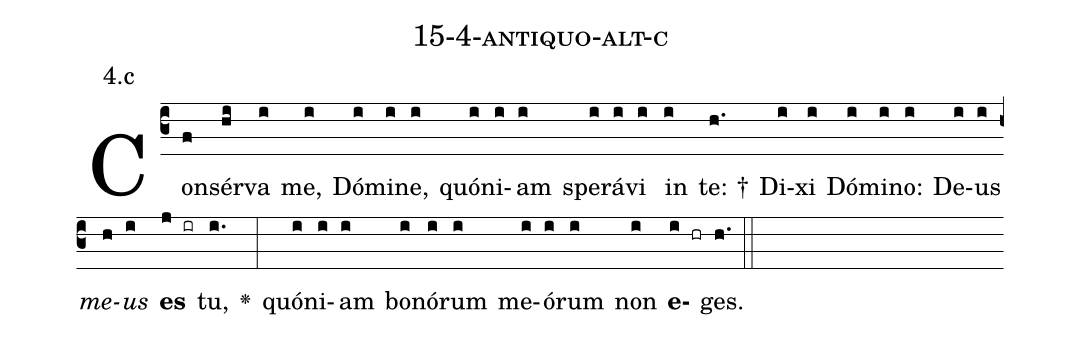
name: 15-4-antiquo-alt-c;
annotation: 4.c;
%%
(c3)Con(f)sér(hi)va(i) me,(i) Dó(i)mi(i)ne,(i) quón(i)i(i)am(i) spe(i)rá(i)vi(i) in(i) te: †(h.) Di(i)xi(i) Dó(i)mi(i)no:(i) De(i)us(i) <i>me</i>(h)<i>us</i>(i) <b>es</b>(j ir) tu,(i.) <v>\greheightstar</v>(:) quón(i)i(i)am(i) bo(i)nó(i)rum(i) me(i)ó(i)rum(i) non(i) <b>e</b>(i hr)ges.(h.) (::)


%E(i) u(i) o(i) u(i) a(i) e.(h.) (::)
